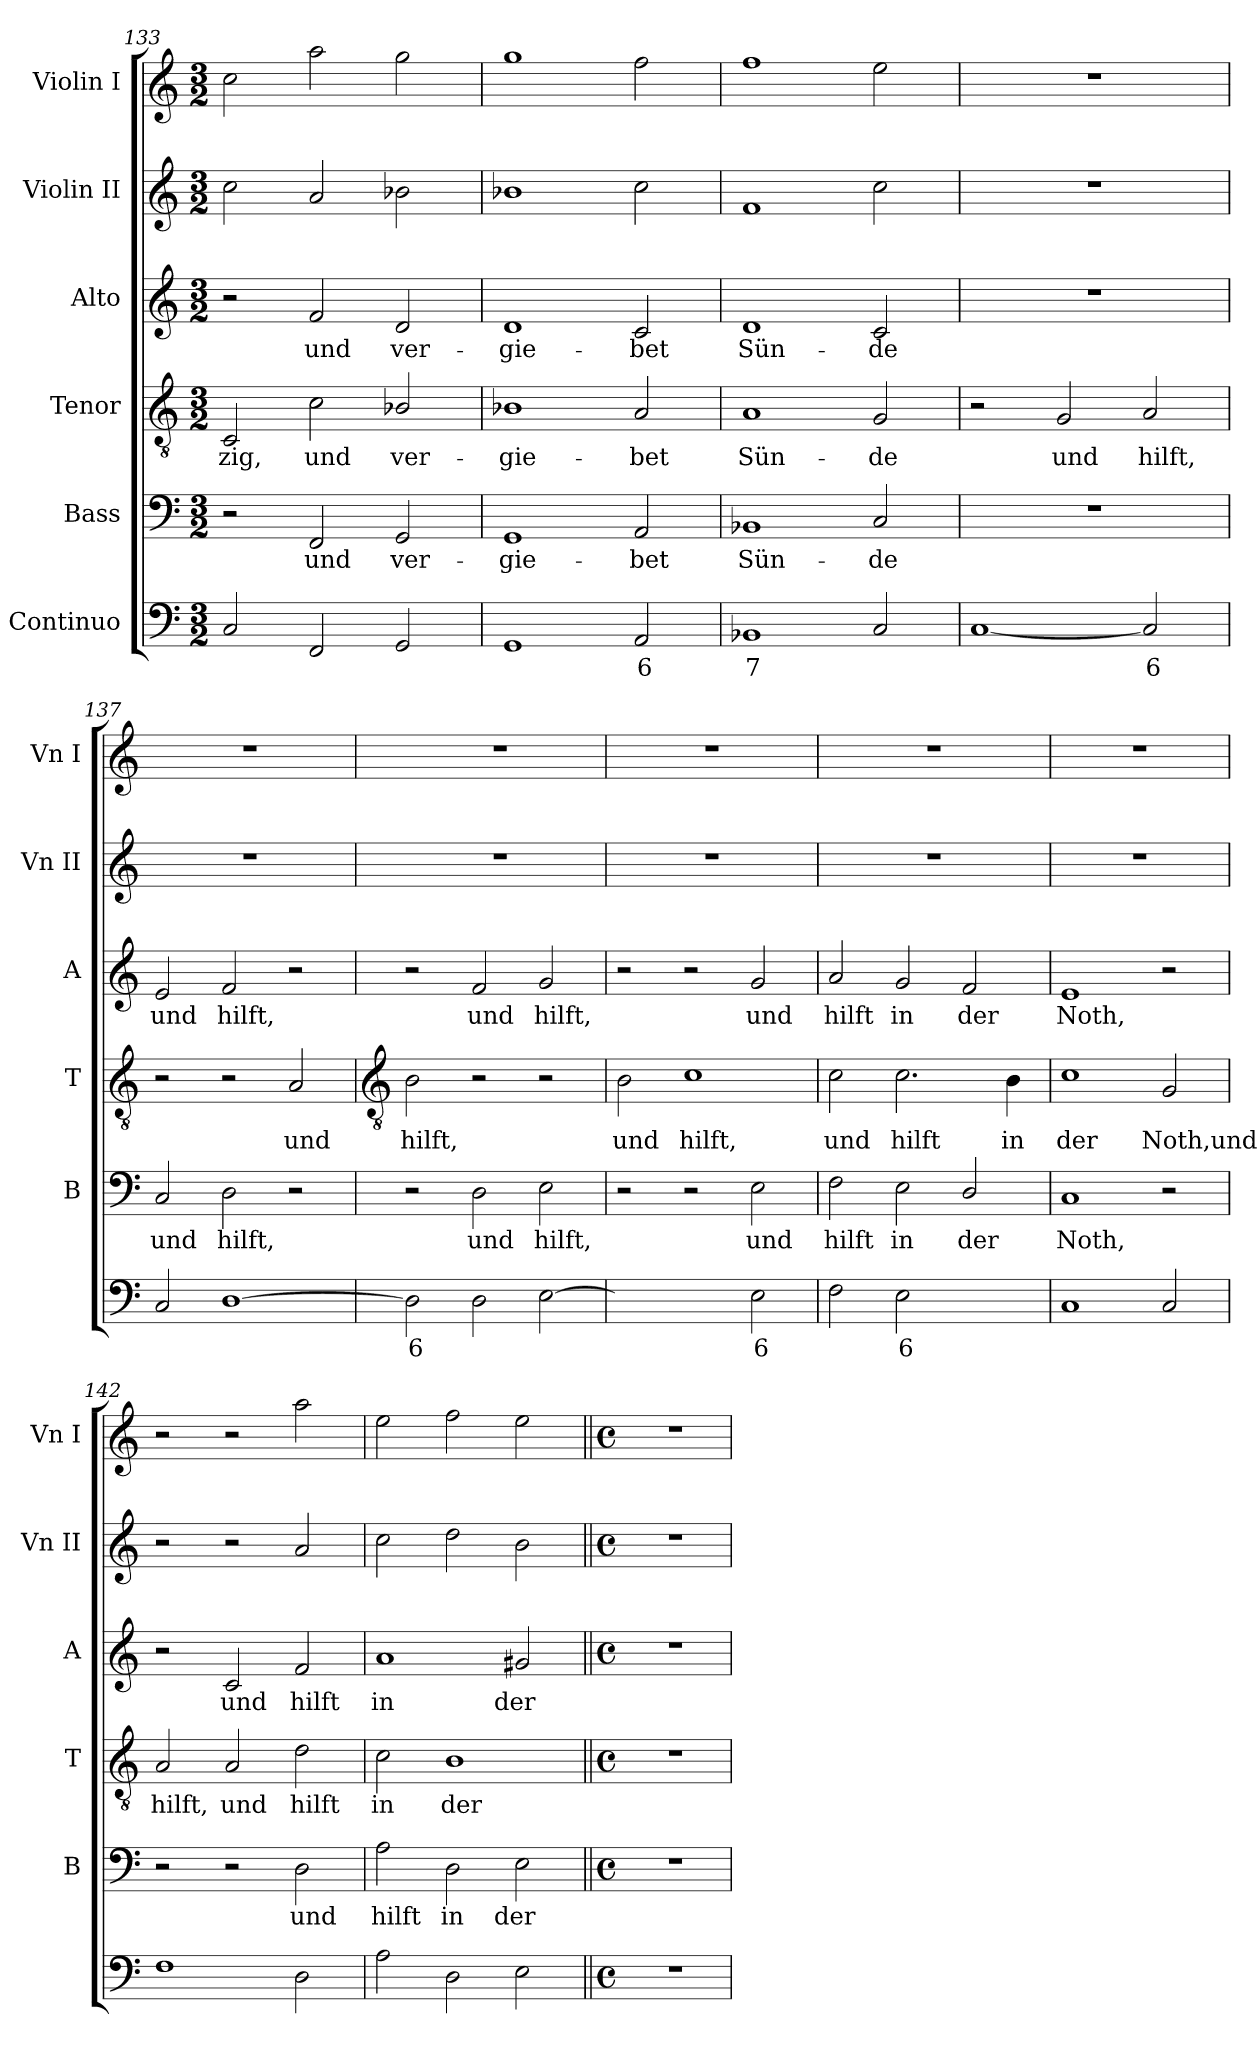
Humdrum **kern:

**kern	**text	**kern	**text	**kern	**text	**kern	**text	**kern	**kern
*part6	*part6	*part5	*part5	*part4	*part4	*part3	*part3	*part2	*part1
*staff6	*staff6	*staff5	*staff5	*staff4	*staff4	*staff3	*staff3	*staff2	*staff1
*I"Continuo	*	*I"Bass	*	*I"Tenor	*	*I"Alto	*	*I"Violin II	*I"Violin I
*	*	*I'B	*	*I'T	*	*I'A	*	*I'Vn II	*I'Vn I
*clefF4	*	*clefF4	*	*clefGv2	*	*clefG2	*	*clefG2	*clefG2
*k[]	*	*k[]	*	*k[]	*	*k[]	*	*k[]	*k[]
*C:	*	*C:	*	*C:	*	*C:	*	*C:	*C:
*M3/2	*	*M3/2	*	*M3/2	*	*M3/2	*	*M3/2	*M3/2
=133	=133	=133	=133	=133	=133	=133	=133	=133	=133
!	!	!	!	!	!LO:LY:b	!	!	!	!
2C	.	2r	.	2C	-zig,	2r	.	2cc	2cc
!	!	!	!LO:LY:b	!	!LO:LY:b	!	!LO:LY:b	!	!
2FF	.	2FF	und	2c	und	2f	und	2a	2aa
!	!	!	!LO:LY:b	!	!LO:LY:b	!	!LO:LY:b	!	!
2GG	.	2GG	ver-	2B-X/	ver-	2d	ver-	2b-X	2gg
=134	=134	=134	=134	=134	=134	=134	=134	=134	=134
!	!	!	!LO:LY:b	!	!LO:LY:b	!	!LO:LY:b	!	!
1GG	.	1GG	-gie-	1B-X	-gie-	1d	-gie-	1b-X	1gg
!	!LO:LY:b	!	!LO:LY:b	!	!LO:LY:b	!	!LO:LY:b	!	!
2AA	6	2AA	-bet	2A	-bet	2c	-bet	2cc	2ff
=135	=135	=135	=135	=135	=135	=135	=135	=135	=135
!	!LO:LY:b	!	!LO:LY:b	!	!LO:LY:b	!	!LO:LY:b	!	!
1BB-X	7	1BB-X	Sün-	1A	Sün-	1d	Sün-	1f	1ff
!	!	!	!LO:LY:b	!	!LO:LY:b	!	!LO:LY:b	!	!
2C	.	2C	-de	2G	-de	2c	-de	2cc	2ee
=136	=136	=136	=136	=136	=136	=136	=136	=136	=136
!	!	!LO:N:vis=1	!	!	!	!LO:N:vis=1	!	!LO:N:vis=1	!LO:N:vis=1
[1C	.	1.r	.	2r	.	1.r	.	1.r	1.r
!	!	!	!	!	!LO:LY:b	!	!	!	!
.	.	.	.	2G	und	.	.	.	.
!	!LO:LY:b	!	!	!	!LO:LY:b	!	!	!	!
2C]	6	.	.	2A	hilft,	.	.	.	.
=137	=137	=137	=137	=137	=137	=137	=137	=137	=137
!	!	!	!LO:LY:b	!	!	!	!LO:LY:b	!LO:N:vis=1	!LO:N:vis=1
2C	.	2C	und	2r	.	2e	und	1.r	1.r
!	!	!	!LO:LY:b	!	!	!	!LO:LY:b	!	!
[1D	.	2D	hilft,	2r	.	2f	hilft,	.	.
!	!	!	!	!	!LO:LY:b	!	!	!	!
.	.	2r	.	2A	und	2r	.	.	.
!!LO:LB:g=z
=138	=138	=138	=138	=138	=138	=138	=138	=138	=138
*	*	*	*	*clefGv2	*	*	*	*	*
!	!LO:LY:b	!	!	!	!LO:LY:b	!	!	!LO:N:vis=1	!LO:N:vis=1
2D]	6	2r	.	2B	hilft,	2r	.	1.r	1.r
!	!	!	!LO:LY:b	!	!	!	!LO:LY:b	!	!
2D	.	2D	und	2r	.	2f	und	.	.
!	!	!	!LO:LY:b	!	!	!	!LO:LY:b	!	!
[2E	.	2E	hilft,	2r	.	2g	hilft,	.	.
=139	=139	=139	=139	=139	=139	=139	=139	=139	=139
!	!LO:LY:b	!	!	!	!LO:LY:b	!	!	!LO:N:vis=1	!LO:N:vis=1
2Eyy_	5	2r	.	2B	und	2r	.	1.r	1.r
!	!LO:LY:b	!	!	!	!LO:LY:b	!	!	!	!
2Eyy]	6	2r	.	1c	hilft,	2r	.	.	.
!	!LO:LY:b	!	!LO:LY:b	!	!	!	!LO:LY:b	!	!
2E	6	2E	und	.	.	2g	und	.	.
=140	=140	=140	=140	=140	=140	=140	=140	=140	=140
!	!	!	!LO:LY:b	!	!LO:LY:b	!	!LO:LY:b	!LO:N:vis=1	!LO:N:vis=1
2F	.	2F	hilft	2c	und	2a	hilft	1.r	1.r
!	!LO:LY:b	!	!LO:LY:b	!	!LO:LY:b	!	!LO:LY:b	!	!
2E	6	2E	in	2.c	hilft	2g	in	.	.
!	!LO:LY:b	!	!LO:LY:b	!	!	!	!LO:LY:b	!	!
[4Dyy	7	2D/	der	.	.	2f	der	.	.
!	!LO:LY:b	!	!	!	!LO:LY:b	!	!	!	!
4Dyy]	6	.	.	4B	in	.	.	.	.
=141	=141	=141	=141	=141	=141	=141	=141	=141	=141
!	!	!	!LO:LY:b	!	!LO:LY:b	!	!LO:LY:b	!LO:N:vis=1	!LO:N:vis=1
1C	.	1C	Noth,	1c	der	1e	Noth,	1.r	1.r
!	!	!	!	!	!LO:LY:b	!	!	!	!
2C	.	2r	.	2G	Noth,und	2r	.	.	.
=142	=142	=142	=142	=142	=142	=142	=142	=142	=142
!	!	!	!	!	!LO:LY:b	!	!	!	!
1F	.	2r	.	2A	hilft,	2r	.	2r	2r
!	!	!	!	!	!LO:LY:b	!	!LO:LY:b	!	!
.	.	2r	.	2A	und	2c	und	2r	2r
!	!	!	!LO:LY:b	!	!LO:LY:b	!	!LO:LY:b	!	!
2D	.	2D	und	2d	hilft	2f	hilft	2a	2aa
=143	=143	=143	=143	=143	=143	=143	=143	=143	=143
!	!	!	!LO:LY:b	!	!LO:LY:b	!	!LO:LY:b	!	!
2A	.	2A	hilft	2c	in	1a	in	2cc	2ee
!	!	!	!LO:LY:b	!	!LO:LY:b	!	!	!	!
2D	.	2D	in	1B	der	.	.	2dd	2ff
!	!	!	!LO:LY:b	!	!	!	!LO:LY:b	!	!
2E	.	2E	der	.	.	2g#X	der	2b	2ee
=144||	=144||	=144||	=144||	=144||	=144||	=144||	=144||	=144||	=144||
*M4/4	*	*M4/4	*	*M4/4	*	*M4/4	*	*M4/4	*M4/4
*met(c)	*	*met(c)	*	*met(c)	*	*met(c)	*	*met(c)	*met(c)
1r	.	1r	.	1r	.	1r	.	1r	1r
=	=	=	=	=	=	=	=	=	=
*-	*-	*-	*-	*-	*-	*-	*-	*-	*-
